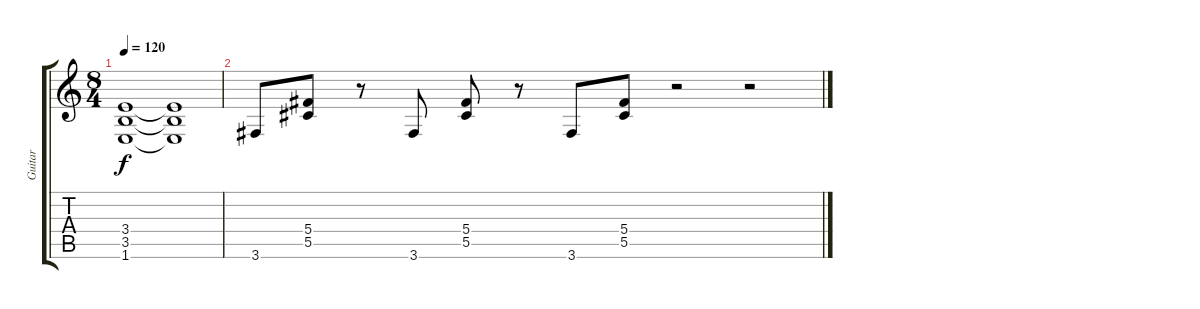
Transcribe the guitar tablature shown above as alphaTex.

\track ("Guitar" "Guitar") {instrument distortionguitar}
\staff {score tabs}
\tuning (Eb4 Bb3 Gb3 Db3 Ab2 Eb2) {hide}
\ts (8 4)
\tempo 120
\clef g2
\ks c
(3.4 3.5 1.6).1{dy f} (3.4{t} 3.5{t} 1.6{t}).1 |
3.6.8 (5.4 5.5).8 r.8 3.6.8 (5.4 5.5).8 r.8 3.6.8 (5.4 5.5).8 r.2 r.2
